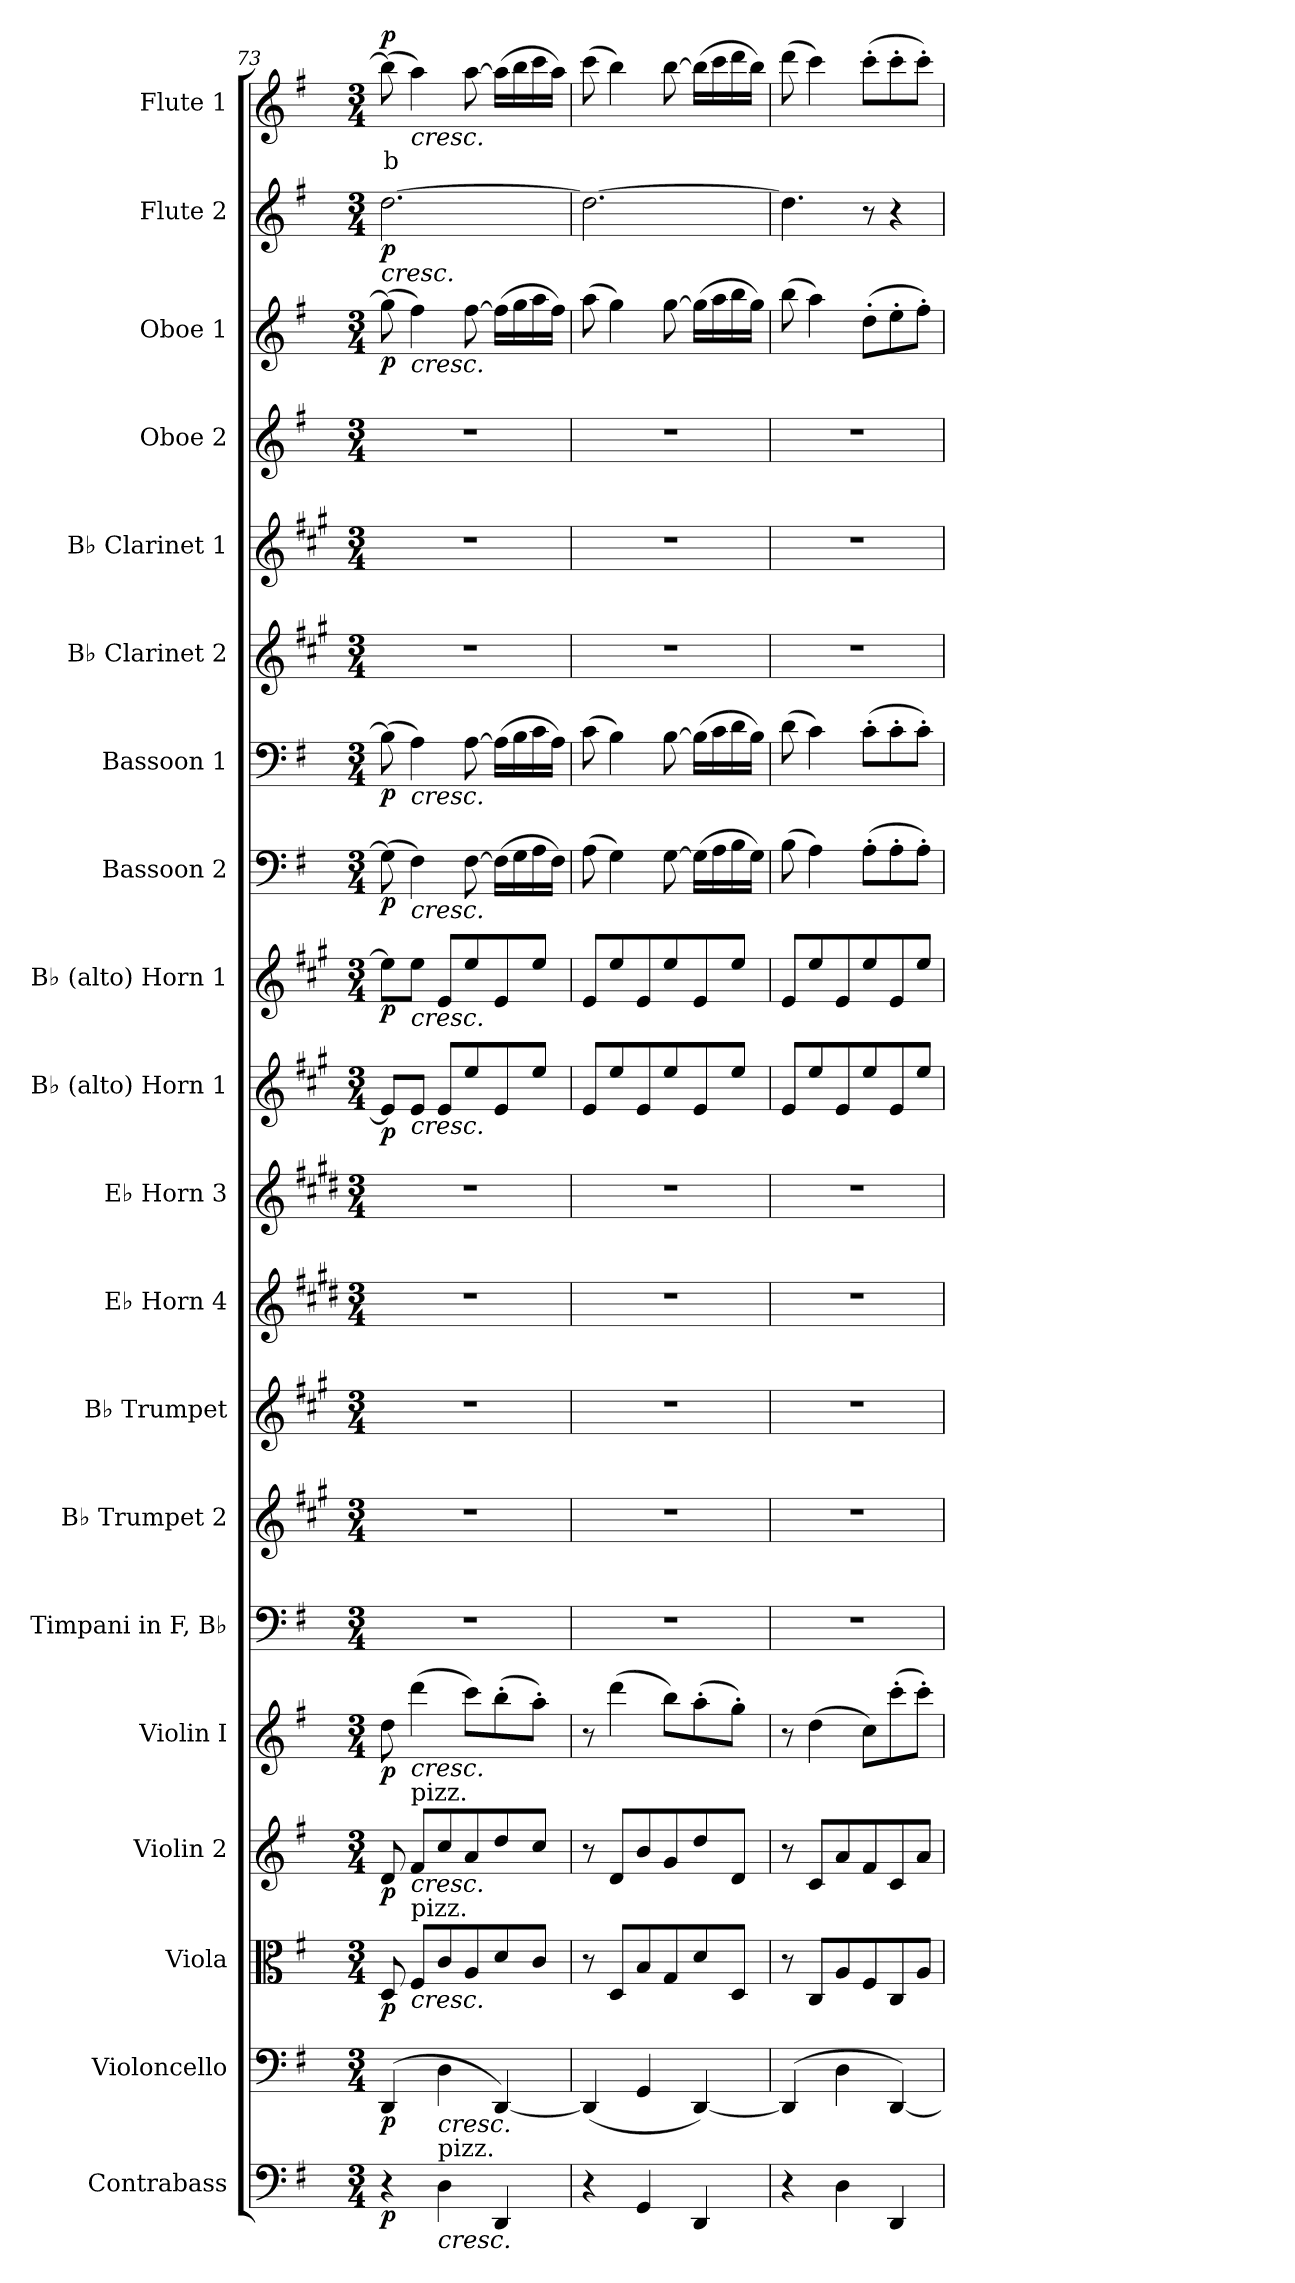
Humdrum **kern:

**kern	**dynam	**kern	**dynam	**kern	**dynam	**kern	**dynam	**kern	**dynam	**kern	**kern	**kern	**kern	**kern	**kern	**dynam	**kern	**dynam	**kern	**dynam	**kern	**dynam	**kern	**kern	**kern	**kern	**dynam	**kern	**dynam	**kern	**text	**dynam
*part20	*part20	*part19	*part19	*part18	*part18	*part17	*part17	*part16	*part16	*part15	*part14	*part13	*part12	*part11	*part10	*part10	*part9	*part9	*part8	*part8	*part7	*part7	*part6	*part5	*part4	*part3	*part3	*part2	*part2	*part1	*part1	*part1
*staff20	*staff20	*staff19	*staff19	*staff18	*staff18	*staff17	*staff17	*staff16	*staff16	*staff15	*staff14	*staff13	*staff12	*staff11	*staff10	*staff10	*staff9	*staff9	*staff8	*staff8	*staff7	*staff7	*staff6	*staff5	*staff4	*staff3	*staff3	*staff2	*staff2	*staff1	*staff1	*staff1
*I"Contrabass	*	*I"Violoncello	*	*I"Viola	*	*I"Violin 2	*	*I"Violin I	*	*I"Timpani in F, B♭	*I"B♭ Trumpet 2	*I"B♭ Trumpet	*I"E♭ Horn 4	*I"E♭ Horn 3	*I"B♭ (alto) Horn 1	*	*I"B♭ (alto) Horn 1	*	*I"Bassoon 2	*	*I"Bassoon 1	*	*I"B♭ Clarinet 2	*I"B♭ Clarinet 1	*I"Oboe 2	*I"Oboe 1	*	*I"Flute 2	*	*I"Flute 1	*	*
*I'Cb	*	*I'Vc	*	*I'Vla	*	*I'Vl 2	*	*I'Vl 1	*	*I'Timp	*I'Tpt 2	*I'Tpt 1	*I'Hn 4	*I'Hn 3	*I'Hn 2	*	*I'Hn 1	*	*I'Bsn 2	*	*I'Bsn 1	*	*I'Cl 2	*I'Cl 1	*I'Ob 2	*I'Ob 1	*	*I'Fl 2	*	*I'Fl 1	*	*
!!LO:PB:g=z
*clefF4	*	*clefF4	*	*clefC3	*	*clefG2	*	*clefG2	*	*clefF4	*clefG2	*clefG2	*clefG2	*clefG2	*clefG2	*	*clefG2	*	*clefF4	*	*clefF4	*	*clefG2	*clefG2	*clefG2	*clefG2	*	*clefG2	*	*clefG2	*	*
*ITrd7c12	*	*	*	*	*	*	*	*	*	*	*ITrd1c2	*ITrd1c2	*ITrd5c9	*ITrd5c9	*ITrd1c2	*	*ITrd1c2	*	*	*	*	*	*ITrd1c2	*ITrd1c2	*	*	*	*	*	*	*	*
*k[f#]	*	*k[f#]	*	*k[f#]	*	*k[f#]	*	*k[f#]	*	*k[f#]	*k[f#]	*k[f#]	*k[f#]	*k[f#]	*k[f#]	*	*k[f#]	*	*k[f#]	*	*k[f#]	*	*k[f#]	*k[f#]	*k[f#]	*k[f#]	*	*k[f#]	*	*k[f#]	*	*
*M3/4	*	*M3/4	*	*M3/4	*	*M3/4	*	*M3/4	*	*M3/4	*M3/4	*M3/4	*M3/4	*M3/4	*M3/4	*	*M3/4	*	*M3/4	*	*M3/4	*	*M3/4	*M3/4	*M3/4	*M3/4	*	*M3/4	*	*M3/4	*	*
=73	=73	=73	=73	=73	=73	=73	=73	=73	=73	=73	=73	=73	=73	=73	=73	=73	=73	=73	=73	=73	=73	=73	=73	=73	=73	=73	=73	=73	=73	=73	=73	=73
!	!	!	!	!	!	!	!	!	!	!	!	!	!	!	!	!	!	!	!	!	!	!	!	!	!	!	!	!LO:TX:b:i:t=cresc.	!	!	!	!
!	!LO:DY:b	!	!LO:DY:b	!	!LO:DY:b	!	!LO:DY:b	!	!LO:DY:b	!	!	!	!	!	!	!LO:DY:b	!	!LO:DY:b	!	!LO:DY:b	!	!LO:DY:b	!	!	!	!	!LO:DY:b	!	!LO:DY:b	!	!LO:LY:b:color=#FF0000	!LO:DY:b
4r	p	(>4DD/	p	8D/	p	8d/	p	8dd\	p	2.r	2.r	2.r	2.r	2.r	8d/L]	p	8dd\L]	p	(>8G\]	p	(>8B\]	p	2.r	2.r	2.r	(>8gg\]	p	[2.dd\	p	(>8bb\]	b	p
!	!	!	!	!	!	!	!	!	!	!	!	!	!	!	!	!	!	!	!	!	!	!	!	!	!	!	!	!	!	!LO:TX:b:i:t=cresc.	!	!
!	!	!	!	!	!	!	!	!	!	!	!	!	!	!	!	!	!	!	!	!	!	!	!	!	!	!LO:TX:b:i:t=cresc.	!	!	!	!	!	!
!	!	!	!	!	!	!	!	!	!	!	!	!	!	!	!	!	!	!	!	!	!LO:TX:b:i:t=cresc.	!	!	!	!	!	!	!	!	!	!	!
!	!	!	!	!	!	!	!	!	!	!	!	!	!	!	!	!	!	!	!LO:TX:b:i:t=cresc.	!	!	!	!	!	!	!	!	!	!	!	!	!
!	!	!	!	!	!	!	!	!	!	!	!	!	!	!	!	!	!LO:TX:b:i:t=cresc.	!	!	!	!	!	!	!	!	!	!	!	!	!	!	!
!	!	!	!	!	!	!	!	!	!	!	!	!	!	!	!LO:TX:b:i:t=cresc.	!	!	!	!	!	!	!	!	!	!	!	!	!	!	!	!	!
!	!	!	!	!	!	!	!	!LO:TX:b:i:t=cresc.	!	!	!	!	!	!	!	!	!	!	!	!	!	!	!	!	!	!	!	!	!	!	!	!
!	!	!	!	!	!	!LO:TX:a:t=pizz.	!	!	!	!	!	!	!	!	!	!	!	!	!	!	!	!	!	!	!	!	!	!	!	!	!	!
!	!	!	!	!	!	!LO:TX:b:i:t=cresc.	!	!	!	!	!	!	!	!	!	!	!	!	!	!	!	!	!	!	!	!	!	!	!	!	!	!
!	!	!	!	!LO:TX:a:t=pizz.	!	!	!	!	!	!	!	!	!	!	!	!	!	!	!	!	!	!	!	!	!	!	!	!	!	!	!	!
!	!	!	!	!LO:TX:b:i:t=cresc.	!	!	!	!	!	!	!	!	!	!	!	!	!	!	!	!	!	!	!	!	!	!	!	!	!	!	!	!
.	.	.	.	8F#/L	.	8f#/L	.	(>4ddd\	.	.	.	.	.	.	8d/J	.	8dd\J	.	4F#\)	.	4A\)	.	.	.	.	4ff#\)	.	.	.	4aa\)	.	.
!	!	!LO:TX:b:i:t=cresc.	!	!	!	!	!	!	!	!	!	!	!	!	!	!	!	!	!	!	!	!	!	!	!	!	!	!	!	!	!	!
!LO:TX:a:t=pizz.	!	!	!	!	!	!	!	!	!	!	!	!	!	!	!	!	!	!	!	!	!	!	!	!	!	!	!	!	!	!	!	!
!LO:TX:b:i:t=cresc.	!	!	!	!	!	!	!	!	!	!	!	!	!	!	!	!	!	!	!	!	!	!	!	!	!	!	!	!	!	!	!	!
4DD\	.	4D\	.	8c/	.	8cc/	.	.	.	.	.	.	.	.	8d/L	.	8d/L	.	.	.	.	.	.	.	.	.	.	.	.	.	.	.
.	.	.	.	8A/	.	8a/	.	8ccc\L)	.	.	.	.	.	.	8dd/	.	8dd/	.	[8F#\	.	[8A\	.	.	.	.	[8ff#\	.	.	.	[8aa\	.	.
4DDD/	.	[4DD/)	.	8d/	.	8dd/	.	(>8bb'\	.	.	.	.	.	.	8d/	.	8d/	.	(>16F#\LL]	.	(>16A\LL]	.	.	.	.	(>16ff#\LL]	.	.	.	(>16aa\LL]	.	.
.	.	.	.	.	.	.	.	.	.	.	.	.	.	.	.	.	.	.	16G\	.	16B\	.	.	.	.	16gg\	.	.	.	16bb\	.	.
.	.	.	.	8c/J	.	8cc/J	.	8aa'\J)	.	.	.	.	.	.	8dd/J	.	8dd/J	.	16A\	.	16c\	.	.	.	.	16aa\	.	.	.	16ccc\	.	.
.	.	.	.	.	.	.	.	.	.	.	.	.	.	.	.	.	.	.	16F#\JJ)	.	16A\JJ)	.	.	.	.	16ff#\JJ)	.	.	.	16aa\JJ)	.	.
=74	=74	=74	=74	=74	=74	=74	=74	=74	=74	=74	=74	=74	=74	=74	=74	=74	=74	=74	=74	=74	=74	=74	=74	=74	=74	=74	=74	=74	=74	=74	=74	=74
4r	.	(<4DD/]	.	8r	.	8r	.	8r	.	2.r	2.r	2.r	2.r	2.r	8d/L	.	8d/L	.	(>8A\	.	(>8c\	.	2.r	2.r	2.r	(>8aa\	.	2.dd\_	.	(>8ccc\	.	.
.	.	.	.	8D/L	.	8d/L	.	(>4ddd\	.	.	.	.	.	.	8dd/	.	8dd/	.	4G\)	.	4B\)	.	.	.	.	4gg\)	.	.	.	4bb\)	.	.
4GGG/	.	4GG/	.	8B/	.	8b/	.	.	.	.	.	.	.	.	8d/	.	8d/	.	.	.	.	.	.	.	.	.	.	.	.	.	.	.
.	.	.	.	8G/	.	8g/	.	8bb\L)	.	.	.	.	.	.	8dd/	.	8dd/	.	[8G\	.	[8B\	.	.	.	.	[8gg\	.	.	.	[8bb\	.	.
4DDD/	.	[4DD/)	.	8d/	.	8dd/	.	(>8aa'\	.	.	.	.	.	.	8d/	.	8d/	.	(>16G\LL]	.	(>16B\LL]	.	.	.	.	(>16gg\LL]	.	.	.	(>16bb\LL]	.	.
.	.	.	.	.	.	.	.	.	.	.	.	.	.	.	.	.	.	.	16A\	.	16c\	.	.	.	.	16aa\	.	.	.	16ccc\	.	.
.	.	.	.	8D/J	.	8d/J	.	8gg'\J)	.	.	.	.	.	.	8dd/J	.	8dd/J	.	16B\	.	16d\	.	.	.	.	16bb\	.	.	.	16ddd\	.	.
.	.	.	.	.	.	.	.	.	.	.	.	.	.	.	.	.	.	.	16G\JJ)	.	16B\JJ)	.	.	.	.	16gg\JJ)	.	.	.	16bb\JJ)	.	.
=75	=75	=75	=75	=75	=75	=75	=75	=75	=75	=75	=75	=75	=75	=75	=75	=75	=75	=75	=75	=75	=75	=75	=75	=75	=75	=75	=75	=75	=75	=75	=75	=75
4r	.	(>4DD/]	.	8r	.	8r	.	8r	.	2.r	2.r	2.r	2.r	2.r	8d/L	.	8d/L	.	(>8B\	.	(>8d\	.	2.r	2.r	2.r	(>8bb\	.	4.dd\]	.	(>8ddd\	.	.
.	.	.	.	8C/L	.	8c/L	.	(>4dd\	.	.	.	.	.	.	8dd/	.	8dd/	.	4A\)	.	4c\)	.	.	.	.	4aa\)	.	.	.	4ccc\)	.	.
4DD\	.	4D\	.	8A/	.	8a/	.	.	.	.	.	.	.	.	8d/	.	8d/	.	.	.	.	.	.	.	.	.	.	.	.	.	.	.
.	.	.	.	8F#/	.	8f#/	.	8cc\L)	.	.	.	.	.	.	8dd/	.	8dd/	.	(>8A'\L	.	(>8c'\L	.	.	.	.	(>8dd'\L	.	8r	.	(>8ccc'\L	.	.
4DDD/	.	[4DD/)	.	8C/	.	8c/	.	(>8ccc'\	.	.	.	.	.	.	8d/	.	8d/	.	8A'\	.	8c'\	.	.	.	.	8ee'\	.	4r	.	8ccc'\	.	.
.	.	.	.	8A/J	.	8a/J	.	8ccc'\J)	.	.	.	.	.	.	8dd/J	.	8dd/J	.	8A'\J)	.	8c'\J)	.	.	.	.	8ff#'\J)	.	.	.	8ccc'\J)	.	.
=	=	=	=	=	=	=	=	=	=	=	=	=	=	=	=	=	=	=	=	=	=	=	=	=	=	=	=	=	=	=	=	=
*-	*-	*-	*-	*-	*-	*-	*-	*-	*-	*-	*-	*-	*-	*-	*-	*-	*-	*-	*-	*-	*-	*-	*-	*-	*-	*-	*-	*-	*-	*-	*-	*-
